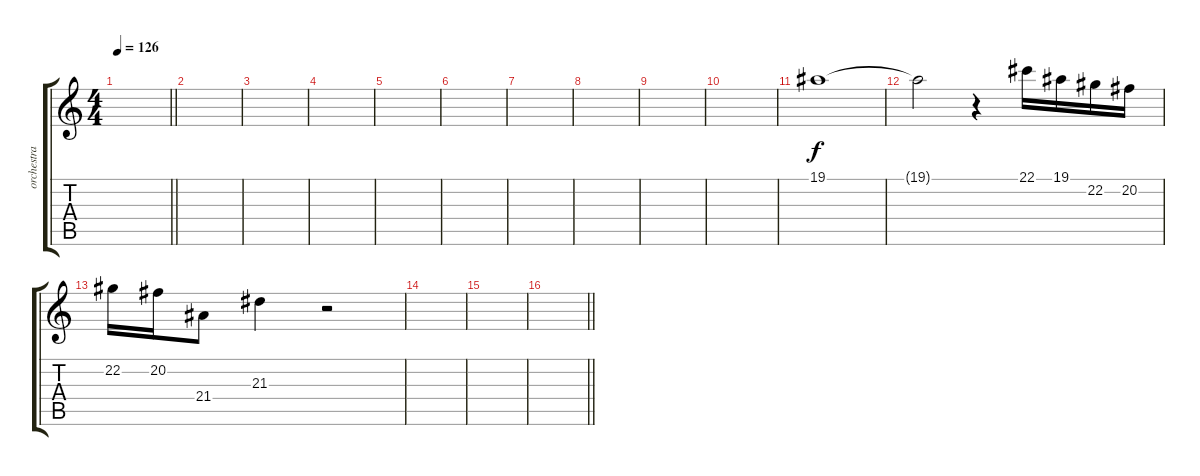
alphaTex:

\track ("orchestra" "orchestra") {instrument stringensemble1}
\staff {score tabs}
\tuning (Eb4 Bb3 Gb3 Db3 Ab2 Eb2) {hide}
\ts (4 4)
\tempo 126
\clef g2
\barLineRight lightlight
\ks c
|
|
|
|
|
|
|
|
|
|
19.1.1 |
19.1{t}.2 r.4 22.1.16 19.1.16 22.2.16 20.2.16 |
22.2.16 20.2.16 21.4.8 21.3.4 r.2 |
|
|
\barLineRight lightlight
